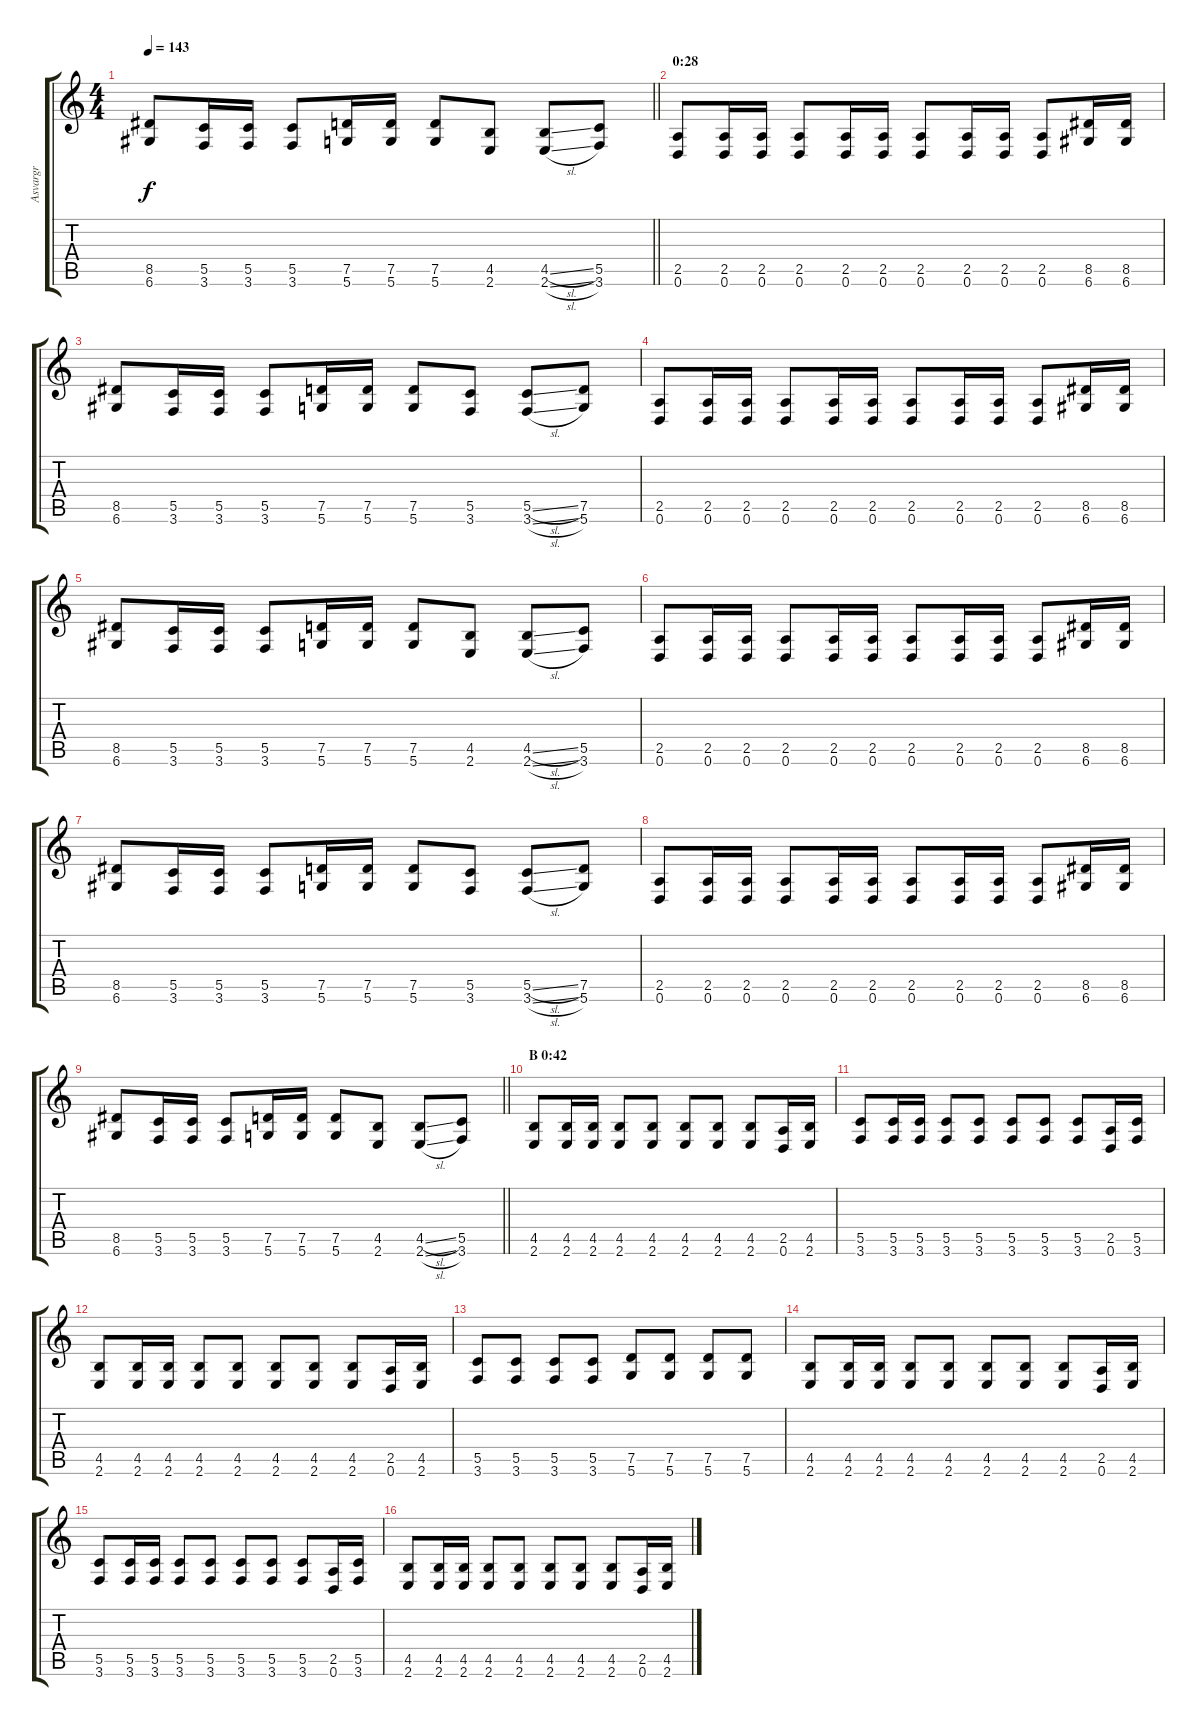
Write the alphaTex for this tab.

\track ("Asvargr" "Asvargr") {instrument distortionguitar}
\staff {score tabs}
\tuning (D4 A3 F3 C3 G2 D2) {hide}
\ts (4 4)
\tempo 143
\clef g2
\barLineRight lightlight
\ks c
(8.5 6.6).8{dy f} (5.5 3.6).16 (5.5 3.6).16 (5.5 3.6).8 (7.5 5.6).16 (7.5 5.6).16 (7.5 5.6).8 (4.5 2.6).8 (4.5{sl} 2.6{sl}).8 (5.5 3.6).8 |
\section ("" "0:28")
(2.5 0.6).8 (2.5 0.6).16 (2.5 0.6).16 (2.5 0.6).8 (2.5 0.6).16 (2.5 0.6).16 (2.5 0.6).8 (2.5 0.6).16 (2.5 0.6).16 (2.5 0.6).8 (8.5 6.6).16 (8.5 6.6).16 |
(8.5 6.6).8 (5.5 3.6).16 (5.5 3.6).16 (5.5 3.6).8 (7.5 5.6).16 (7.5 5.6).16 (7.5 5.6).8 (5.5 3.6).8 (5.5{sl} 3.6{sl}).8 (7.5 5.6).8 |
(2.5 0.6).8 (2.5 0.6).16 (2.5 0.6).16 (2.5 0.6).8 (2.5 0.6).16 (2.5 0.6).16 (2.5 0.6).8 (2.5 0.6).16 (2.5 0.6).16 (2.5 0.6).8 (8.5 6.6).16 (8.5 6.6).16 |
(8.5 6.6).8 (5.5 3.6).16 (5.5 3.6).16 (5.5 3.6).8 (7.5 5.6).16 (7.5 5.6).16 (7.5 5.6).8 (4.5 2.6).8 (4.5{sl} 2.6{sl}).8 (5.5 3.6).8 |
(2.5 0.6).8 (2.5 0.6).16 (2.5 0.6).16 (2.5 0.6).8 (2.5 0.6).16 (2.5 0.6).16 (2.5 0.6).8 (2.5 0.6).16 (2.5 0.6).16 (2.5 0.6).8 (8.5 6.6).16 (8.5 6.6).16 |
(8.5 6.6).8 (5.5 3.6).16 (5.5 3.6).16 (5.5 3.6).8 (7.5 5.6).16 (7.5 5.6).16 (7.5 5.6).8 (5.5 3.6).8 (5.5{sl} 3.6{sl}).8 (7.5 5.6).8 |
(2.5 0.6).8 (2.5 0.6).16 (2.5 0.6).16 (2.5 0.6).8 (2.5 0.6).16 (2.5 0.6).16 (2.5 0.6).8 (2.5 0.6).16 (2.5 0.6).16 (2.5 0.6).8 (8.5 6.6).16 (8.5 6.6).16 |
\barLineRight lightlight
(8.5 6.6).8 (5.5 3.6).16 (5.5 3.6).16 (5.5 3.6).8 (7.5 5.6).16 (7.5 5.6).16 (7.5 5.6).8 (4.5 2.6).8 (4.5{sl} 2.6{sl}).8 (5.5 3.6).8 |
\section ("" "B 0:42")
(4.5 2.6).8 (4.5 2.6).16 (4.5 2.6).16 (4.5 2.6).8 (4.5 2.6).8 (4.5 2.6).8 (4.5 2.6).8 (4.5 2.6).8 (2.5 0.6).16 (4.5 2.6).16 |
(5.5 3.6).8 (5.5 3.6).16 (5.5 3.6).16 (5.5 3.6).8 (5.5 3.6).8 (5.5 3.6).8 (5.5 3.6).8 (5.5 3.6).8 (2.5 0.6).16 (5.5 3.6).16 |
(4.5 2.6).8 (4.5 2.6).16 (4.5 2.6).16 (4.5 2.6).8 (4.5 2.6).8 (4.5 2.6).8 (4.5 2.6).8 (4.5 2.6).8 (2.5 0.6).16 (4.5 2.6).16 |
(5.5 3.6).8 (5.5 3.6).8 (5.5 3.6).8 (5.5 3.6).8 (7.5 5.6).8 (7.5 5.6).8 (7.5 5.6).8 (7.5 5.6).8 |
(4.5 2.6).8 (4.5 2.6).16 (4.5 2.6).16 (4.5 2.6).8 (4.5 2.6).8 (4.5 2.6).8 (4.5 2.6).8 (4.5 2.6).8 (2.5 0.6).16 (4.5 2.6).16 |
(5.5 3.6).8 (5.5 3.6).16 (5.5 3.6).16 (5.5 3.6).8 (5.5 3.6).8 (5.5 3.6).8 (5.5 3.6).8 (5.5 3.6).8 (2.5 0.6).16 (5.5 3.6).16 |
(4.5 2.6).8 (4.5 2.6).16 (4.5 2.6).16 (4.5 2.6).8 (4.5 2.6).8 (4.5 2.6).8 (4.5 2.6).8 (4.5 2.6).8 (2.5 0.6).16 (4.5 2.6).16
